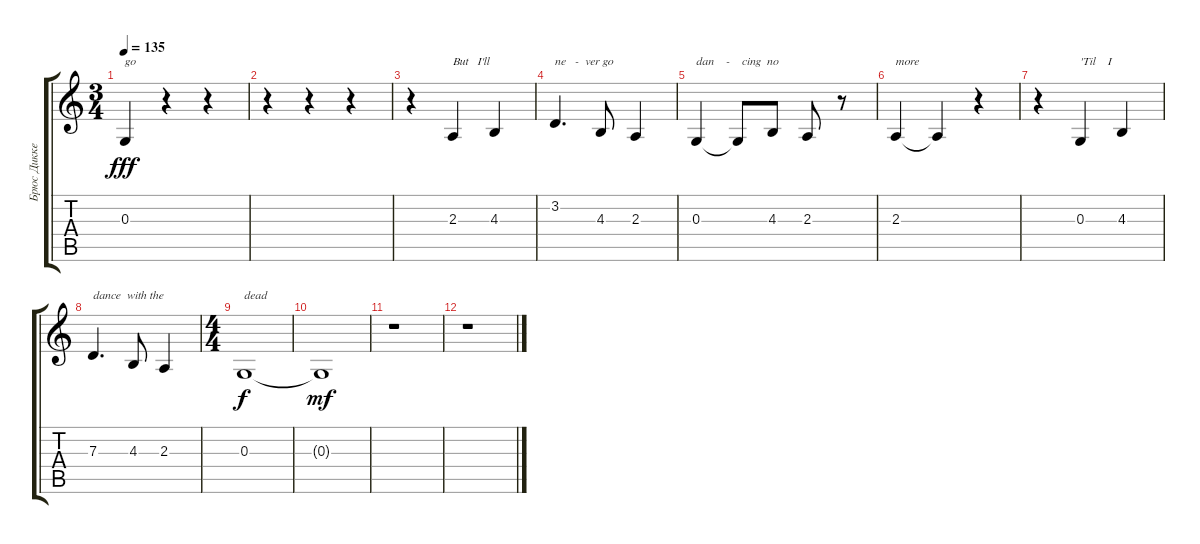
\track ("Брюс Диккенс" "Брюс Дикке") {instrument altosax}
\staff {score tabs}
\tuning (E4 B3 G3 D3 A2 E2) {hide}
\ts (3 4)
\tempo 135
\clef g2
\ks c
0.3.4{txt "go" dy fff} r.4 r.4 |
r.4 r.4 r.4 |
r.4 2.3.4{txt "But   I'll"} 4.3.4 |
3.2.4{d txt "ne   -  ver go"} 4.3.8 2.3.4 |
0.3.4{txt "dan    -    cing  no"} 0.3{t}.8 4.3.8 2.3.8 r.8 |
2.3.4{txt "more"} 2.3{t}.4 r.4 |
r.4 0.3.4{txt "'Til    I"} 4.3.4 |
7.3.4{d txt "dance  with the"} 4.3.8 2.3.4 |
\ts (4 4)
0.3.1{txt "dead" dy f volume 16} |
0.3{t}.1{dy mf} |
r.1 |
r.1
